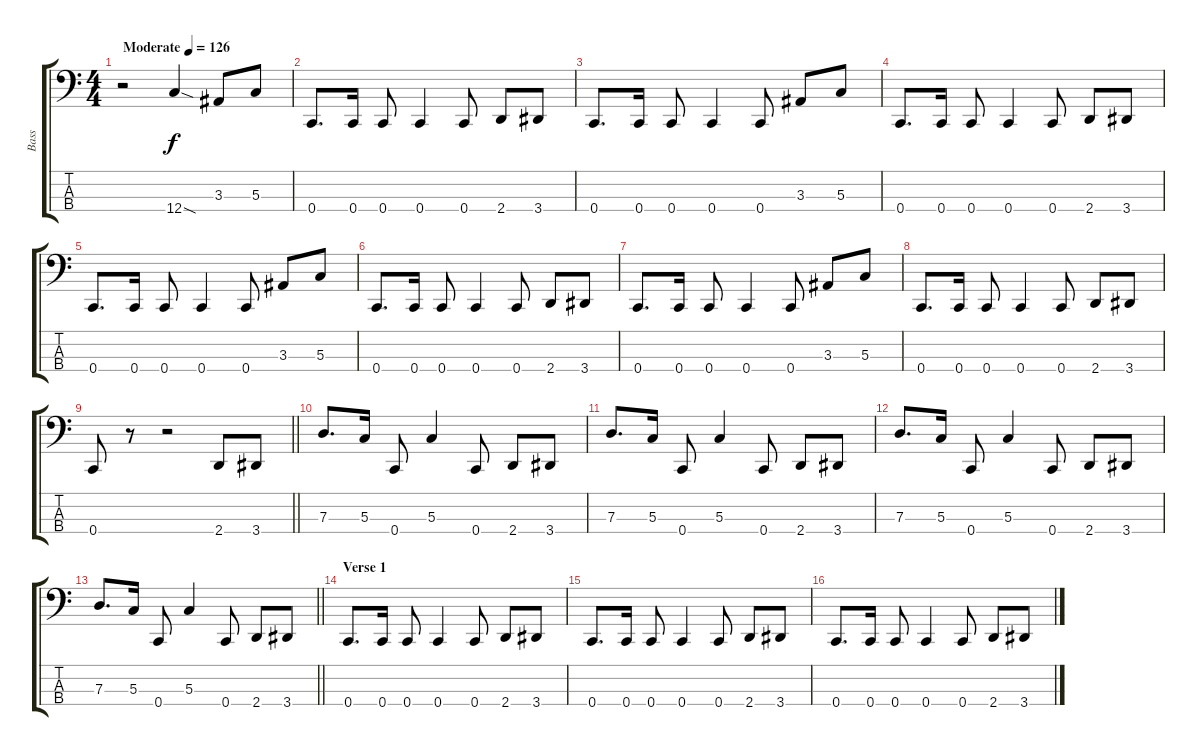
\track ("Bass" "Bass") {instrument electricbassfinger}
\staff {score tabs}
\tuning (F2 C2 G1 C1) {hide}
\ts (4 4)
\tempo (126 "Moderate")
\clef f4
\ks c
r.2{dy f instrument electricbassfinger} 12.4{sod}.4 3.3.8 5.3.8 |
0.4.8{d} 0.4.16 0.4.8 0.4.4 0.4.8 2.4.8 3.4.8 |
0.4.8{d} 0.4.16 0.4.8 0.4.4 0.4.8 3.3.8 5.3.8 |
0.4.8{d} 0.4.16 0.4.8 0.4.4 0.4.8 2.4.8 3.4.8 |
0.4.8{d} 0.4.16 0.4.8 0.4.4 0.4.8 3.3.8 5.3.8 |
0.4.8{d} 0.4.16 0.4.8 0.4.4 0.4.8 2.4.8 3.4.8 |
0.4.8{d} 0.4.16 0.4.8 0.4.4 0.4.8 3.3.8 5.3.8 |
0.4.8{d} 0.4.16 0.4.8 0.4.4 0.4.8 2.4.8 3.4.8 |
\barLineRight lightlight
0.4.8 r.8 r.2 2.4.8 3.4.8 |
\section ("" "")
7.3.8{d} 5.3.16 0.4.8 5.3.4 0.4.8 2.4.8 3.4.8 |
7.3.8{d} 5.3.16 0.4.8 5.3.4 0.4.8 2.4.8 3.4.8 |
7.3.8{d} 5.3.16 0.4.8 5.3.4 0.4.8 2.4.8 3.4.8 |
\barLineRight lightlight
7.3.8{d} 5.3.16 0.4.8 5.3.4 0.4.8 2.4.8 3.4.8 |
\section ("" "Verse 1")
0.4.8{d} 0.4.16 0.4.8 0.4.4 0.4.8 2.4.8 3.4.8 |
0.4.8{d} 0.4.16 0.4.8 0.4.4 0.4.8 2.4.8 3.4.8 |
0.4.8{d} 0.4.16 0.4.8 0.4.4 0.4.8 2.4.8 3.4.8
